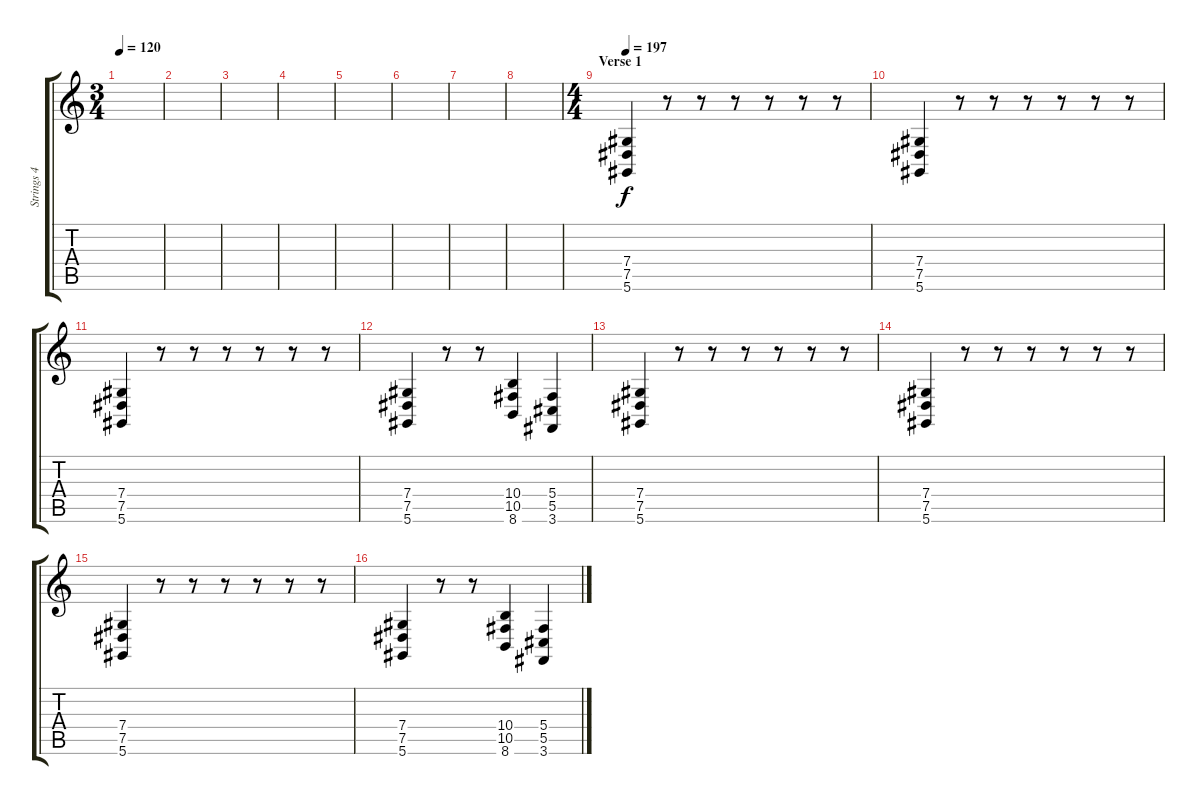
\track ("Strings 4" "Strings 4") {instrument stringensemble2}
\staff {score tabs}
\tuning (Eb4 Bb3 Gb3 Db3 Ab2 Eb2) {hide}
\ts (3 4)
\tempo 120
\clef g2
\ks c
|
|
|
|
|
|
|
|
\ts (4 4)
\section ("" "Verse 1")
\tempo 197
(7.4 7.5 5.6).4{volume 8 balance 8 instrument stringensemble2} r.8 r.8 r.8 r.8 r.8 r.8 |
(7.4 7.5 5.6).4 r.8 r.8 r.8 r.8 r.8 r.8 |
(7.4 7.5 5.6).4 r.8 r.8 r.8 r.8 r.8 r.8 |
(7.4 7.5 5.6).4 r.8 r.8 (10.4 10.5 8.6).4 (5.4 5.5 3.6).4 |
(7.4 7.5 5.6).4 r.8 r.8 r.8 r.8 r.8 r.8 |
(7.4 7.5 5.6).4 r.8 r.8 r.8 r.8 r.8 r.8 |
(7.4 7.5 5.6).4 r.8 r.8 r.8 r.8 r.8 r.8 |
(7.4 7.5 5.6).4 r.8 r.8 (10.4 10.5 8.6).4 (5.4 5.5 3.6).4
